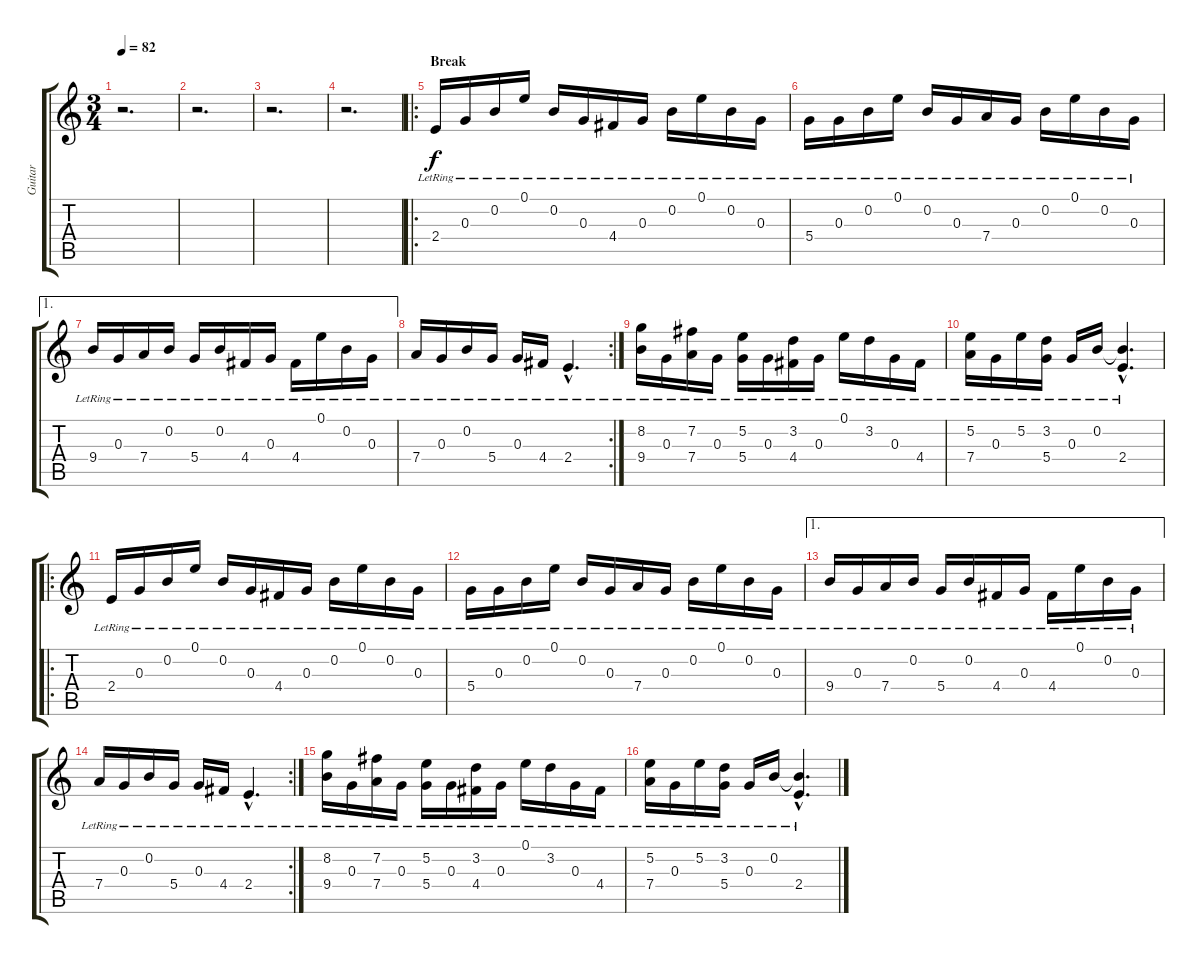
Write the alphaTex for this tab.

\track ("Guitar" "Guitar") {instrument electricguitarclean}
\staff {score tabs}
\tuning (E4 B3 G3 D3 A2 E2) {hide}
\ts (3 4)
\tempo 82
\clef g2
\ks c
r.2{d dy f} |
r.2{d} |
r.2{d} |
r.2{d} |
\ro
\section ("" "Break")
2.4{lr}.16 0.3{lr}.16 0.2{lr}.16 0.1{lr}.16 0.2{lr}.16 0.3{lr}.16 4.4{lr}.16 0.3{lr}.16 0.2{lr}.16 0.1{lr}.16 0.2{lr}.16 0.3{lr}.16 |
5.4{lr}.16 0.3{lr}.16 0.2{lr}.16 0.1{lr}.16 0.2{lr}.16 0.3{lr}.16 7.4{lr}.16 0.3{lr}.16 0.2{lr}.16 0.1{lr}.16 0.2{lr}.16 0.3{lr}.16 |
\ae 1
9.4{lr}.16 0.3{lr}.16 7.4{lr}.16 0.2{lr}.16 5.4{lr}.16 0.2{lr}.16 4.4{lr}.16 0.3{lr}.16 4.4{lr}.16 0.1{lr}.16 0.2{lr}.16 0.3{lr}.16 |
\rc 2
7.4{lr}.16 0.3{lr}.16 0.2{lr}.16 5.4{lr}.16 0.3{lr}.16 4.4{lr}.16 2.4{hac lr}.4{d} |
(8.2{lr} 9.4{lr}).16 0.3{lr}.16 (7.2{lr} 7.4{lr}).16 0.3{lr}.16 (5.2{lr} 5.4{lr}).16 0.3{lr}.16 (3.2{lr} 4.4{lr}).16 0.3{lr}.16 0.1{lr}.16 3.2{lr}.16 0.3{lr}.16 4.4{lr}.16 |
(5.2{lr} 7.4{lr}).16 0.3{lr}.16 5.2{lr}.16 (3.2{lr} 5.4{lr}).16 0.3{lr}.16 0.2{lr}.16 (0.2{hac t} 2.4{hac lr}).4{d} |
\ro
2.4{lr}.16 0.3{lr}.16 0.2{lr}.16 0.1{lr}.16 0.2{lr}.16 0.3{lr}.16 4.4{lr}.16 0.3{lr}.16 0.2{lr}.16 0.1{lr}.16 0.2{lr}.16 0.3{lr}.16 |
5.4{lr}.16 0.3{lr}.16 0.2{lr}.16 0.1{lr}.16 0.2{lr}.16 0.3{lr}.16 7.4{lr}.16 0.3{lr}.16 0.2{lr}.16 0.1{lr}.16 0.2{lr}.16 0.3{lr}.16 |
\ae 1
9.4{lr}.16 0.3{lr}.16 7.4{lr}.16 0.2{lr}.16 5.4{lr}.16 0.2{lr}.16 4.4{lr}.16 0.3{lr}.16 4.4{lr}.16 0.1{lr}.16 0.2{lr}.16 0.3{lr}.16 |
\rc 2
7.4{lr}.16 0.3{lr}.16 0.2{lr}.16 5.4{lr}.16 0.3{lr}.16 4.4{lr}.16 2.4{hac lr}.4{d} |
(8.2{lr} 9.4{lr}).16 0.3{lr}.16 (7.2{lr} 7.4{lr}).16 0.3{lr}.16 (5.2{lr} 5.4{lr}).16 0.3{lr}.16 (3.2{lr} 4.4{lr}).16 0.3{lr}.16 0.1{lr}.16 3.2{lr}.16 0.3{lr}.16 4.4{lr}.16 |
(5.2{lr} 7.4{lr}).16 0.3{lr}.16 5.2{lr}.16 (3.2{lr} 5.4{lr}).16 0.3{lr}.16 0.2{lr}.16 (0.2{hac t} 2.4{hac lr}).4{d}
